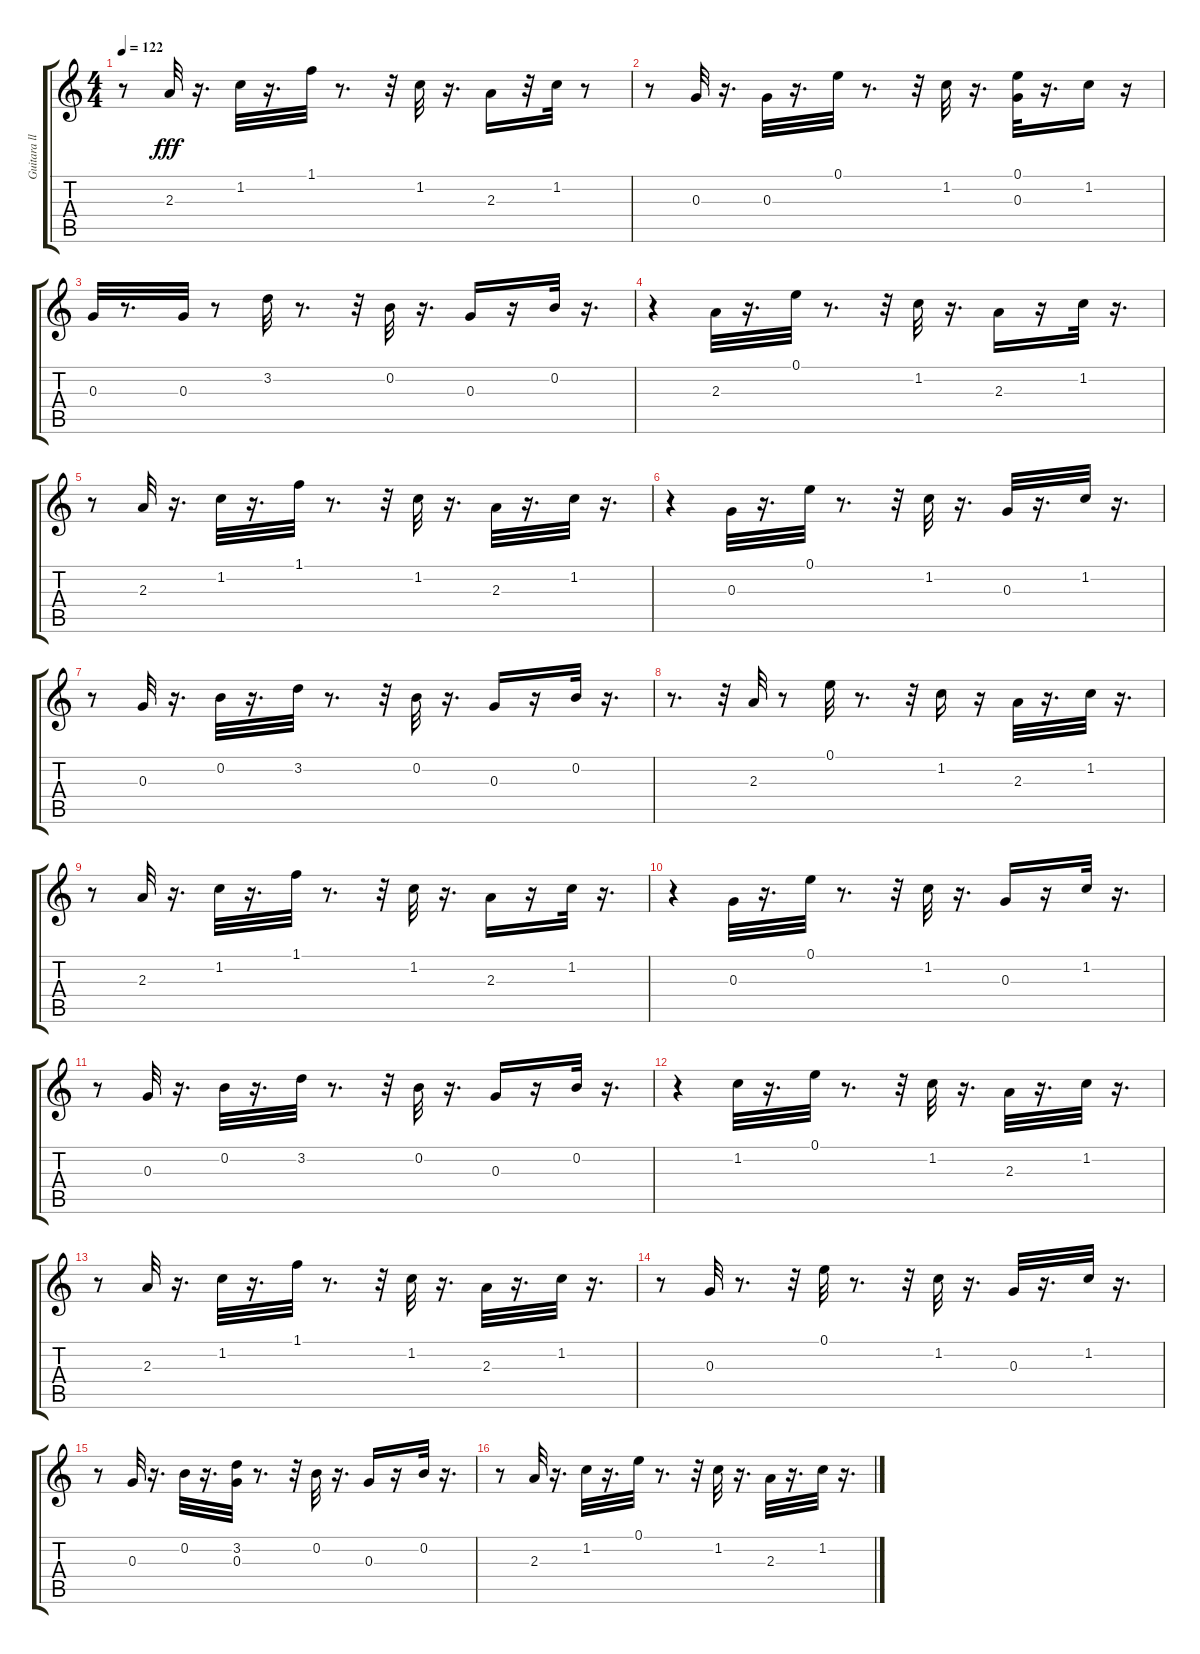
\track ("Guitara ll" "Guitara ll") {instrument electricguitarmuted}
\staff {score tabs}
\tuning (E4 B3 G3 D3 A2 E2) {hide}
\ts (4 4)
\tempo 122
\clef g2
\ks c
r.8{dy fff} 2.3.32 r.16{d} 1.2.32 r.16{d} 1.1.32 r.8{d} r.32 1.2.32 r.16{d} 2.3.16 r.32 1.2.32 r.8 |
r.8 0.3.32 r.16{d} 0.3.32 r.16{d} 0.1.32 r.8{d} r.32 1.2.32 r.16{d} (0.1 0.3).32 r.16{d} 1.2.16 r.16 |
0.3.32 r.8{d} 0.3.32 r.8 3.2.32 r.8{d} r.32 0.2.32 r.16{d} 0.3.16 r.16 0.2.32 r.16{d} |
r.4 2.3.32 r.16{d} 0.1.32 r.8{d} r.32 1.2.32 r.16{d} 2.3.16 r.16 1.2.32 r.16{d} |
r.8 2.3.32 r.16{d} 1.2.32 r.16{d} 1.1.32 r.8{d} r.32 1.2.32 r.16{d} 2.3.32 r.16{d} 1.2.32 r.16{d} |
r.4 0.3.32 r.16{d} 0.1.32 r.8{d} r.32 1.2.32 r.16{d} 0.3.32 r.16{d} 1.2.32 r.16{d} |
r.8 0.3.32 r.16{d} 0.2.32 r.16{d} 3.2.32 r.8{d} r.32 0.2.32 r.16{d} 0.3.16 r.16 0.2.32 r.16{d} |
r.8{d} r.32 2.3.32 r.8 0.1.32 r.8{d} r.32 1.2.16 r.16 2.3.32 r.16{d} 1.2.32 r.16{d} |
r.8 2.3.32 r.16{d} 1.2.32 r.16{d} 1.1.32 r.8{d} r.32 1.2.32 r.16{d} 2.3.16 r.16 1.2.32 r.16{d} |
r.4 0.3.32 r.16{d} 0.1.32 r.8{d} r.32 1.2.32 r.16{d} 0.3.16 r.16 1.2.32 r.16{d} |
r.8 0.3.32 r.16{d} 0.2.32 r.16{d} 3.2.32 r.8{d} r.32 0.2.32 r.16{d} 0.3.16 r.16 0.2.32 r.16{d} |
r.4 1.2.32 r.16{d} 0.1.32 r.8{d} r.32 1.2.32 r.16{d} 2.3.32 r.16{d} 1.2.32 r.16{d} |
r.8 2.3.32 r.16{d} 1.2.32 r.16{d} 1.1.32 r.8{d} r.32 1.2.32 r.16{d} 2.3.32 r.16{d} 1.2.32 r.16{d} |
r.8 0.3.32 r.8{d} r.32 0.1.32 r.8{d} r.32 1.2.32 r.16{d} 0.3.32 r.16{d} 1.2.32 r.16{d} |
r.8 0.3.32 r.16{d} 0.2.32 r.16{d} (3.2 0.3).32 r.8{d} r.32 0.2.32 r.16{d} 0.3.16 r.16 0.2.32 r.16{d} |
r.8 2.3.32 r.16{d} 1.2.32 r.16{d} 0.1.32 r.8{d} r.32 1.2.32 r.16{d} 2.3.32 r.16{d} 1.2.32 r.16{d}
